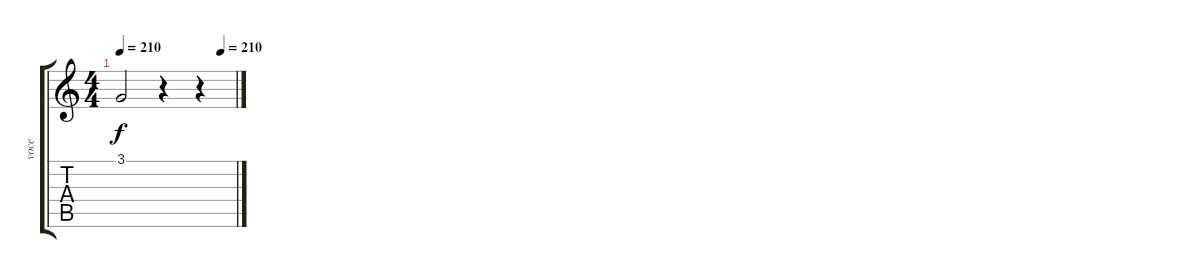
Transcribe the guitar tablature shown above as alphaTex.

\track ("voce" "voce") {instrument baritonesax}
\staff {score tabs}
\tuning (E4 B3 G3 D3 A2 E2) {hide}
\ts (4 4)
\tempo 210
\tempo (210 0.875)
\clef g2
\ks c
3.1{t}.2{dy f} r.4 r.4
